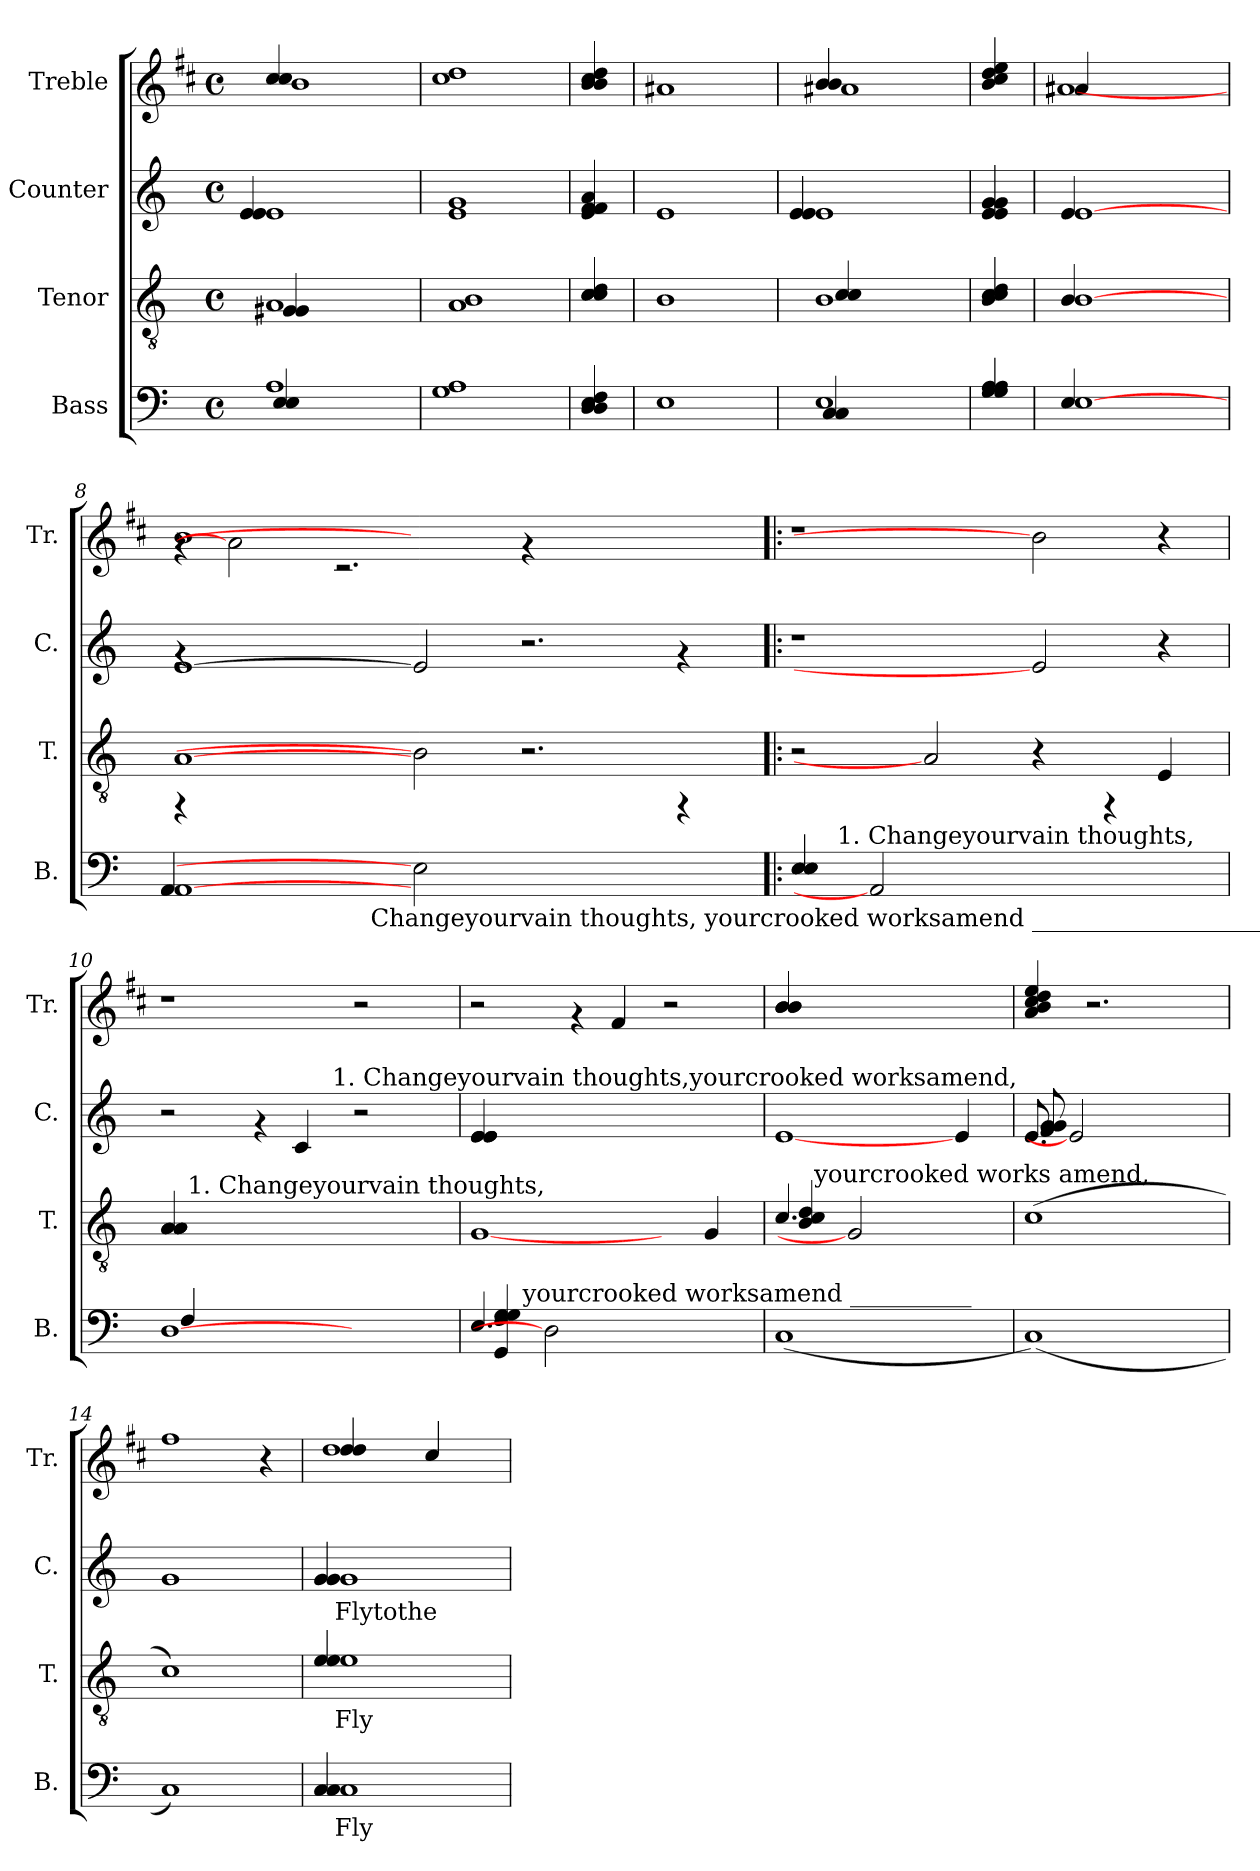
**kern	**text	**kern	**text	**kern	**text	**kern
*part4	*part4	*part3	*part3	*part2	*part2	*part1
*staff4	*staff4	*staff3	*staff3	*staff2	*staff2	*staff1
*I"Bass	*	*I"Tenor	*	*I"Counter	*	*I"Treble
*I'B.	*	*I'T.	*	*I'C.	*	*I'Tr.
!!LO:PB:g=z
*stria5	*	*stria5	*	*stria5	*	*stria5
*clefF4	*	*clefGv2	*	*clefG2	*	*clefG2
*	*	*	*	*	*	*ITrd1c2
*k[]	*	*k[]	*	*k[]	*	*k[]
*C:	*	*C:	*	*C:	*	*C:
*M4/4	*	*M4/4	*	*M4/4	*	*M4/4
*met(c)	*	*met(c)	*	*met(c)	*	*met(c)
=1	=1	=1	=1	=1	=1	=1
*^	*	*	*	*	*	*
!	!	!	!LO:TX:a:t=1. Sinners,awakebetimes,yefools,bewise; Awakebeforethisdreadful morning rise.	!	!	!	!
!	!	!LO:LY:a:cj	!	!LO:LY:b:cj	!	!LO:LY:b:cj	!
*	*	*	*^	*	*^	*	*^
1A	4E/ 4E/	.	1A	4G#X/ 4G#/	.	1e	4e/ 4e/	.	4b/ 4b/	1a
.	2.ryy	.	.	2.ryy	.	.	2.ryy	.	2.ryy	.
*	*	*	*	*	*	*	*	*	*v	*v
=2	=2	=2	=2	=2	=2	=2	=2	=2	=2
!	!	!LO:LY:a:cj	!	!	!LO:LY:b:cj	!	!	!LO:LY:b:cj	!
*v	*v	*	*	*	*	*v	*v	*	*
*	*	*v	*v	*	*	*	*
1A 1G	.	1A 1B	.	1e 1g	.	1cc 1b
=3	=3	=3	=3	=3	=3	=3
!	!LO:LY:a:cj	!	!LO:LY:b:cj	!	!LO:LY:b:cj	!
4F/ 4E/ 4D/ 4D/	.	4d/ 4c/ 4c/ 4c/	.	4a/ 4f/ 4e/ 4f/	.	4cc/ 4b/ 4a/ 4a/
=4	=4	=4	=4	=4	=4	=4
!	!LO:LY:a:cj	!	!LO:LY:b:cj	!	!LO:LY:b:cj	!
1E	.	1B	.	1e	.	1g#X
=5	=5	=5	=5	=5	=5	=5
*^	*	*	*	*	*	*
!	!	!LO:LY:a:cj	!	!LO:LY:b:cj	!	!LO:LY:b:cj	!
*	*	*	*^	*	*^	*	*^
1E	4C/ 4C/	.	1B	4c/ 4c/	.	1e	4e/ 4e/	.	4a/ 4a/	1g#X>
.	2.ryy	.	.	2.ryy	.	.	2.ryy	.	2.ryy	.
*	*	*	*	*	*	*	*	*	*v	*v
=6	=6	=6	=6	=6	=6	=6	=6	=6	=6
!	!	!LO:LY:a:cj	!	!	!LO:LY:b:cj	!	!	!LO:LY:b:cj	!
*v	*v	*	*	*	*	*v	*v	*	*
*	*	*v	*v	*	*	*	*
4A/ 4G/ 4G/ 4A/	.	4d/ 4c/ 4B/ 4c/	.	4g/ 4g/ 4e/ 4e/	.	4dd/ 4cc/ 4b/ 4a/
=7	=7	=7	=7	=7	=7	=7
*^	*	*	*	*	*	*
!	!	!LO:LY:a:cj	!	!LO:LY:b:cj	!	!LO:LY:b:cj	!
*	*	*	*^	*	*^	*	*^
[1E	4E/	.	[1B	4B/	.	[1e	4e/	.	4g#/	[1g#X
.	2.ryy	.	.	2.ryy	.	.	2.ryy	.	2.ryy	.
=8	=8	=8	=8	=8	=8	=8	=8	=8	=8	=8
!	!	!LO:LY:a:cj	!	!	!	!	!	!	!	!
*	*^	*	*	*	*	*	*	*	*	*
[1AA	4AA/	2ryy	.	[1A	4rFF	.	[1e	4rf	.	[1a	4rf
.	1ryy	.	.	.	1ryy	.	.	1ryy	.	.	2g#]
.	.	4ryy	.	.	.	.	.	.	.	.	.
.	.	16ryy	.	.	.	.	.	.	.	.	2.r
.	.	64ryy	.	.	.	.	.	.	.	.	.
!	!	!LO:TX:b:t=Changeyourvain thoughts, yourcrooked worksamend _______________________	!	!	!	!	!	!	!	!	!
.	.	1ryy	.	.	.	.	.	.	.	.	.
2E]	.	.	.	2B]	.	.	2e]	.	.	2.ryy	.
.	1ryy	.	.	.	1ryy	.	.	1ryy	.	.	.
1ryy	.	.	.	2.r	.	.	2.r	.	.	.	4rf
.	.	.	.	.	.	.	.	.	.	2.ryy	2.ryy
.	.	2ryy	.	.	.	.	.	.	.	.	.
.	4ryy	.	.	4rFF	4ryy	.	4rf	4ryy	.	.	.
.	.	8ryy	.	.	.	.	.	.	.	.	.
.	.	32.ryy	.	.	.	.	.	.	.	.	.
=9!|:	=9!|:	=9!|:	=9!|:	=9!|:	=9!|:	=9!|:	=9!|:	=9!|:	=9!|:	=9!|:	=9!|:
!	!	!	!LO:LY:a:cj	!	!	!	!	!	!	!	!
*	*v	*v	*	*	*	*	*v	*v	*	*v	*v
*	*	*	*v	*v	*	*	*	*
4E/ 4E/ 4E/ 4E/	8ryy	.	2r	.	1r	.	1r
.	64ryy	.	.	.	.	.	.
!	!LO:TX:a:t=1. Changeyourvain thoughts,	!	!	!	!	!	!
.	1ryy	.	.	.	.	.	.
2AA]	.	.	.	.	.	.	.
.	.	.	2A]	.	.	.	.
1ryy	.	.	.	.	.	.	.
.	.	.	4r	.	2e]	.	2a]
.	2ryy	.	.	.	.	.	.
.	.	.	4rFF	.	.	.	.
!	!	!	!	!LO:LY:b:cj	!	!	!
.	.	.	4E/	.	4r	.	4r
.	16..ryy	.	.	.	.	.	.
=10	=10	=10	=10	=10	=10	=10	=10
!	!	!LO:LY:a:cj	!	!LO:LY:b:cj	!	!	!
*	*	*	*^	*	*^	*	*
[1D	4F/	.	4A/ 4A/ 4A/ 4A/	8ryy	.	2r	2ryy	.	1r
!	!	!	!	!LO:TX:a:t=1. Changeyourvain thoughts,	!	!	!	!	!
.	.	.	.	1ryy	.	.	.	.	.
.	2ryy	.	1ryy	.	.	.	.	.	.
.	.	.	.	.	.	4rf	4ryy	.	.
!	!	!	!	!	!	!	!	!LO:LY:b:cj	!
.	2.ryy	.	.	.	.	4c/	8ryy	.	.
.	.	.	.	.	.	.	32ryy	.	.
!	!	!	!	!	!	!	!LO:TX:a:t=1. Changeyourvain thoughts,yourcrooked worksamend,	!	!
.	.	.	.	.	.	.	2ryy	.	.
2ryy	.	.	.	.	.	2r	.	.	2r
.	.	.	.	4.ryy	.	.	.	.	.
.	.	.	4ryy	.	.	.	.	.	.
.	.	.	.	.	.	.	16.ryy	.	.
=11	=11	=11	=11	=11	=11	=11	=11	=11	=11
!	!	!LO:LY:a:cj	!	!	!	!	!	!LO:LY:b:cj	!
*	*	*	*v	*v	*	*	*	*	*
*	*^	*	*	*	*v	*v	*	*
(>4.E/	4G/ 4G/ 4F/ 4GG/)	4ryy	.	[1G	.	4e/ 4e/ 4e/ 4e/	.	2r
.	2ryy	32ryy	.	.	.	1ryy	.	.
!	!	!LO:TX:a:t=yourcrooked worksamend __________	!	!	!	!	!	!
.	.	1ryy	.	.	.	.	.	.
2D]	.	.	.	.	.	.	.	.
.	.	.	.	.	.	.	.	4rf
.	8ryy	.	.	.	.	.	.	4e/
2ryy	2ryy	.	.	.	.	.	.	.
.	.	.	.	4ryy	.	.	.	2r
!	!	!	!	!	!LO:LY:b:cj	!	!	!
.	.	.	.	4G/	.	4ryy	.	.
.	.	8..ryy	.	.	.	.	.	.
8ryy	8ryy	.	.	.	.	.	.	.
=12	=12	=12	=12	=12	=12	=12	=12	=12
!	!	!	!LO:LY:a:cj	!	!LO:LY:b:cj	!	!	!
*	*	*	*	*^	*	*	*	*
*v	*v	*v	*	*	*^	*	*	*	*
(<1C	.	4.c/	4d/ 4c/ 4B/	8...ryy	.	[1e	.	4a/ 4a/ 4a/ 4a/
!	!	!	!	!LO:TX:a:t=yourcrooked works amend,	!	!	!	!
.	.	.	.	1ryy	.	.	.	.
.	.	.	4.ryy	.	.	.	.	1ryy
.	.	2G]	.	.	.	.	.	.
.	.	.	2ryy	.	.	.	.	.
.	.	4.ryy	.	.	.	.	.	.
!	!	!	!	!	!	!	!LO:LY:b:cj	!
4ryy	.	.	.	.	.	4e/	.	.
.	.	.	8ryy	.	.	.	.	.
.	.	.	.	64ryy	.	.	.	.
=13	=13	=13	=13	=13	=13	=13	=13	=13
!	!LO:LY:a:cj	!	!	!	!LO:LY:b:cj	!	!LO:LY:b:cj	!
*	*	*v	*v	*v	*	*^	*	*
(<1C)	.	(>1c	.	(<8.e/	8g/ 8f/ 8g/)	.	(<4cc/ 4b/ 4a/ 4g/ 4dd/
.	.	.	.	.	4ryy	.	.
.	.	.	.	2e]	.	.	.
.	.	.	.	.	.	.	2.r
.	.	.	.	.	16ryy	.	.
.	.	.	.	.	2ryy	.	.
.	.	.	.	4ryy	.	.	.
.	.	.	.	16ryy	16ryy	.	.
=14	=14	=14	=14	=14	=14	=14	=14
!	!LO:LY:a:cj	!	!LO:LY:b:cj	!	!	!LO:LY:b:cj	!
*	*	*	*	*v	*v	*	*
1C)	.	1c)	.	1g	.	1ee
4ryy	.	4ryy	.	4ryy	.	4r
!!LO:LB:g=z
=15	=15	=15	=15	=15	=15	=15
*^	*	*	*	*	*	*
!	!	!	!	!	!	!	!LO:TX:a:t=1 5
!	!	!LO:LY:a:cj	!	!LO:LY:b:cj	!	!LO:LY:b:cj	!
*	*	*	*^	*	*^	*	*^
1C	4C/ 4C/	Fly	1e	4e/ 4e/	Fly	1g	4g/ 4g/	Flytothe	4cc/ 4cc/	1cc
.	2.ryy	.	.	2.ryy	.	.	2.ryy	.	4ryy	.
.	.	.	.	.	.	.	.	.	4b/	.
.	.	.	.	.	.	.	.	.	4ryy	.
*v	*v	*	*	*	*	*v	*v	*	*v	*v
*	*	*v	*v	*	*	*	*
=	=	=	=	=	=	=
*-	*-	*-	*-	*-	*-	*-
